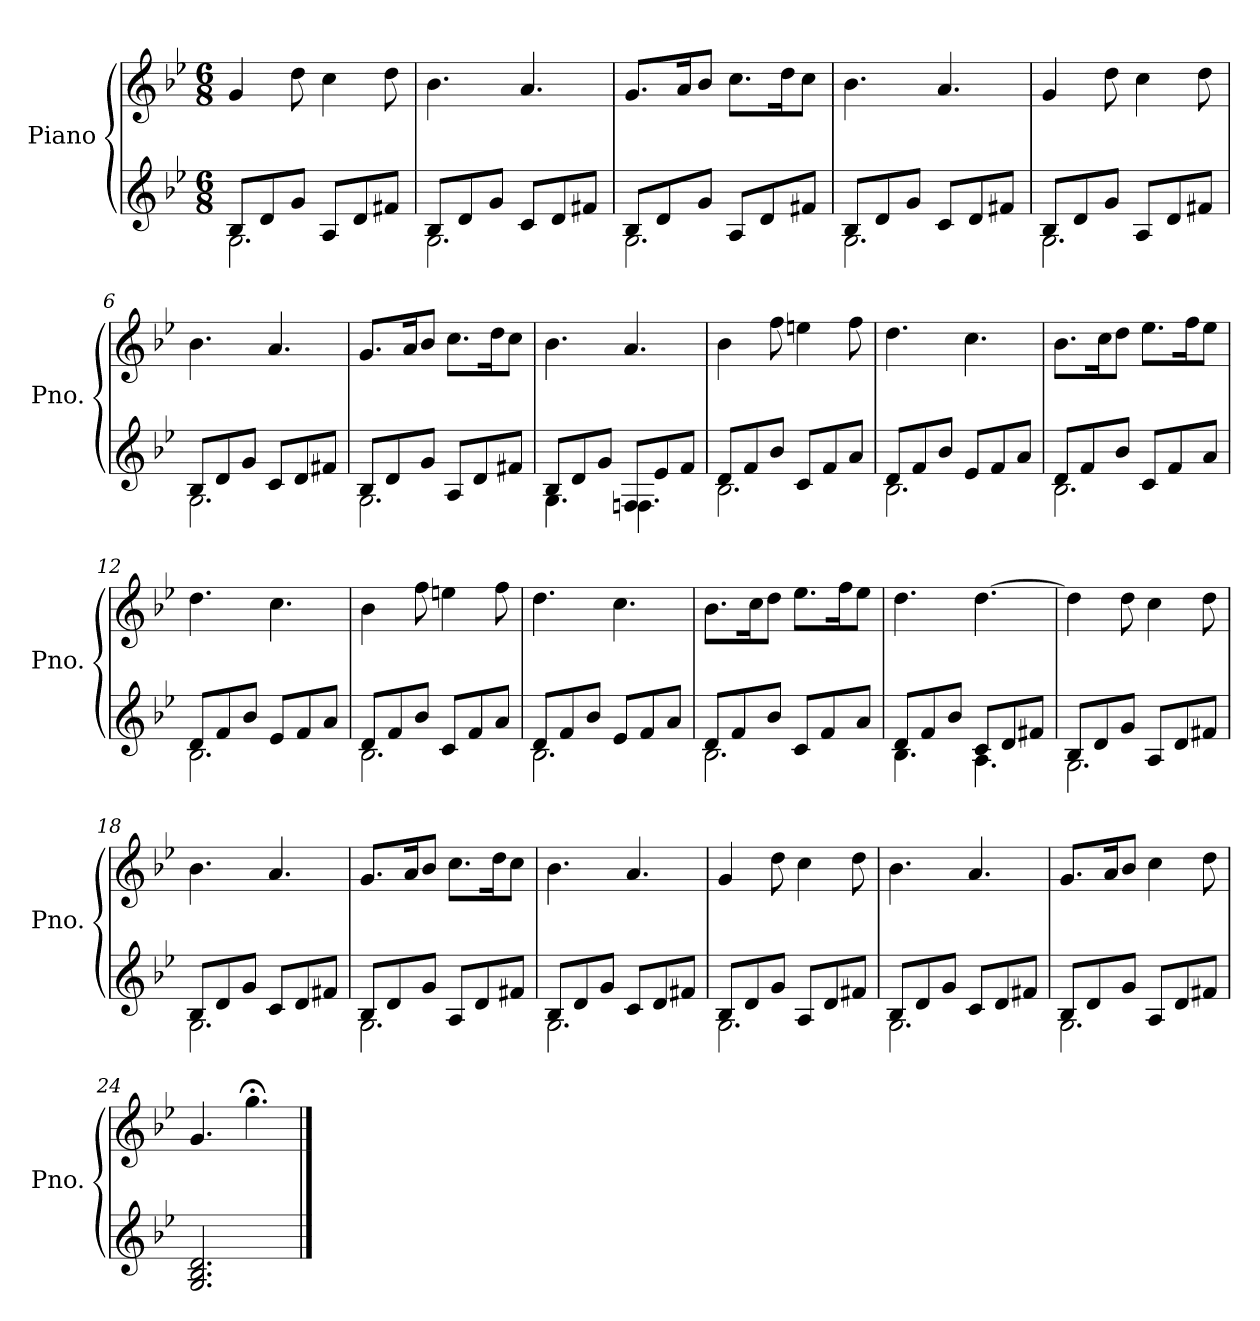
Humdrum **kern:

**kern	**kern
*part1	*part1
*staff2	*staff1
*I"Piano	*
*I'Pno.	*
*clefG2	*clefG2
*k[b-e-]	*k[b-e-]
*M6/8	*M6/8
*MM104	*MM104
=1	=1
*^	*
8B-/L	2.G\	4g/
8d/	.	.
8g/J	.	8dd\
8A/L	.	4cc\
8d/	.	.
8f#X/J	.	8dd\
=2	=2	=2
8B-/L	2.G\	4.b-\
8d/	.	.
8g/J	.	.
8c/L	.	4.a/
8d/	.	.
8f#X/J	.	.
=3	=3	=3
8B-/L	2.G\	8.g/L
8d/	.	.
.	.	16a/K
8g/J	.	8b-/J
8A/L	.	8.cc\L
8d/	.	.
.	.	16dd\K
8f#X/J	.	8cc\J
=4	=4	=4
8B-/L	2.G\	4.b-\
8d/	.	.
8g/J	.	.
8c/L	.	4.a/
8d/	.	.
8f#X/J	.	.
=5	=5	=5
8B-/L	2.G\	4g/
8d/	.	.
8g/J	.	8dd\
8A/L	.	4cc\
8d/	.	.
8f#X/J	.	8dd\
!!LO:LB:g=z
=6	=6	=6
8B-/L	2.G\	4.b-\
8d/	.	.
8g/J	.	.
8c/L	.	4.a/
8d/	.	.
8f#X/J	.	.
=7	=7	=7
8B-/L	2.G\	8.g/L
8d/	.	.
.	.	16a/K
8g/J	.	8b-/J
8A/L	.	8.cc\L
8d/	.	.
.	.	16dd\K
8f#X/J	.	8cc\J
=8	=8	=8
8B-/L	4.G\	4.b-\
8d/	.	.
8g/J	.	.
8Fn/L	4.F\	4.a/
8e-/	.	.
8f/J	.	.
=9	=9	=9
8d/L	2.B-\	4b-\
8f/	.	.
8b-/J	.	8ff\
8c/L	.	4een\
8f/	.	.
8a/J	.	8ff\
=10	=10	=10
8d/L	2.B-\	4.dd\
8f/	.	.
8b-/J	.	.
8e-/L	.	4.cc\
8f/	.	.
8a/J	.	.
!!LO:LB:g=z
=11	=11	=11
8d/L	2.B-\	8.b-\L
8f/	.	.
.	.	16cc\K
8b-/J	.	8dd\J
8c/L	.	8.ee-\L
8f/	.	.
.	.	16ff\K
8a/J	.	8ee-\J
=12	=12	=12
8d/L	2.B-\	4.dd\
8f/	.	.
8b-/J	.	.
8e-/L	.	4.cc\
8f/	.	.
8a/J	.	.
=13	=13	=13
8d/L	2.B-\	4b-\
8f/	.	.
8b-/J	.	8ff\
8c/L	.	4een\
8f/	.	.
8a/J	.	8ff\
=14	=14	=14
8d/L	2.B-\	4.dd\
8f/	.	.
8b-/J	.	.
8e-/L	.	4.cc\
8f/	.	.
8a/J	.	.
=15	=15	=15
8d/L	2.B-\	8.b-\L
8f/	.	.
.	.	16cc\K
8b-/J	.	8dd\J
8c/L	.	8.ee-\L
8f/	.	.
.	.	16ff\K
8a/J	.	8ee-\J
!!LO:LB:g=z
=16	=16	=16
8d/L	4.B-\	4.dd\
8f/	.	.
8b-/J	.	.
8c/L	4.A\	[4.dd\
8d/	.	.
8f#X/J	.	.
=17	=17	=17
8B-/L	2.G\	4dd\]
8d/	.	.
8g/J	.	8dd\
8A/L	.	4cc\
8d/	.	.
8f#X/J	.	8dd\
=18	=18	=18
8B-/L	2.G\	4.b-\
8d/	.	.
8g/J	.	.
8c/L	.	4.a/
8d/	.	.
8f#X/J	.	.
=19	=19	=19
8B-/L	2.G\	8.g/L
8d/	.	.
.	.	16a/K
8g/J	.	8b-/J
8A/L	.	8.cc\L
8d/	.	.
.	.	16dd\K
8f#X/J	.	8cc\J
=20	=20	=20
8B-/L	2.G\	4.b-\
8d/	.	.
8g/J	.	.
8c/L	.	4.a/
8d/	.	.
8f#X/J	.	.
!!LO:LB:g=z
=21	=21	=21
8B-/L	2.G\	4g/
8d/	.	.
8g/J	.	8dd\
8A/L	.	4cc\
8d/	.	.
8f#X/J	.	8dd\
=22	=22	=22
8B-/L	2.G\	4.b-\
8d/	.	.
8g/J	.	.
8c/L	.	4.a/
8d/	.	.
8f#X/J	.	.
=23	=23	=23
8B-/L	2.G\	8.g/L
8d/	.	.
.	.	16a/K
8g/J	.	8b-/J
8A/L	.	4cc\
8d/	.	.
8f#X/J	.	8dd\
*v	*v	*
=24	=24
2.G/ 2.B-/ 2.d/	4.g/
.	4.gg;<\
==	==
*-	*-
